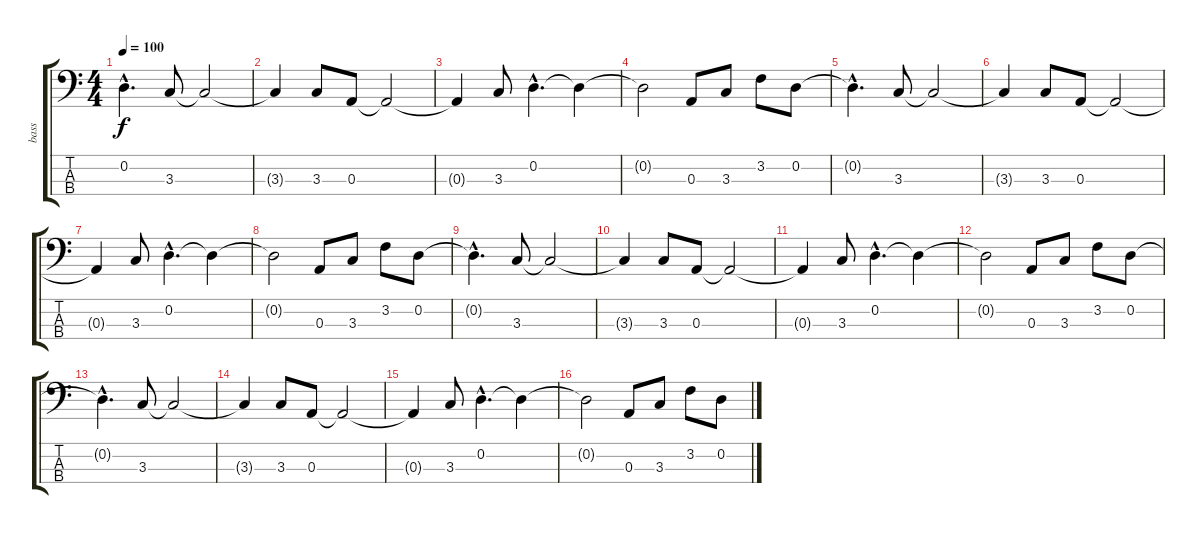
\track ("bass" "bass") {instrument synthbass2}
\staff {score tabs}
\tuning (G2 D2 A1 E1) {hide}
\ts (4 4)
\tempo 100
\clef f4
\ks c
0.2{hac t}.4{d dy f} 3.3.8 3.3{t}.2 |
3.3{t}.4 3.3.8 0.3.8 0.3{t}.2 |
0.3{t}.4 3.3.8 0.2{hac}.4{d} 0.2{t}.4 |
0.2{t}.2 0.3.8 3.3.8 3.2.8 0.2.8 |
0.2{hac t}.4{d} 3.3.8 3.3{t}.2 |
3.3{t}.4 3.3.8 0.3.8 0.3{t}.2 |
0.3{t}.4 3.3.8 0.2{hac}.4{d} 0.2{t}.4 |
0.2{t}.2 0.3.8 3.3.8 3.2.8 0.2.8 |
0.2{hac t}.4{d} 3.3.8 3.3{t}.2 |
3.3{t}.4 3.3.8 0.3.8 0.3{t}.2 |
0.3{t}.4 3.3.8 0.2{hac}.4{d} 0.2{t}.4 |
0.2{t}.2 0.3.8 3.3.8 3.2.8 0.2.8 |
0.2{hac t}.4{d} 3.3.8 3.3{t}.2 |
3.3{t}.4 3.3.8 0.3.8 0.3{t}.2 |
0.3{t}.4 3.3.8 0.2{hac}.4{d} 0.2{t}.4 |
0.2{t}.2 0.3.8 3.3.8 3.2.8 0.2.8
